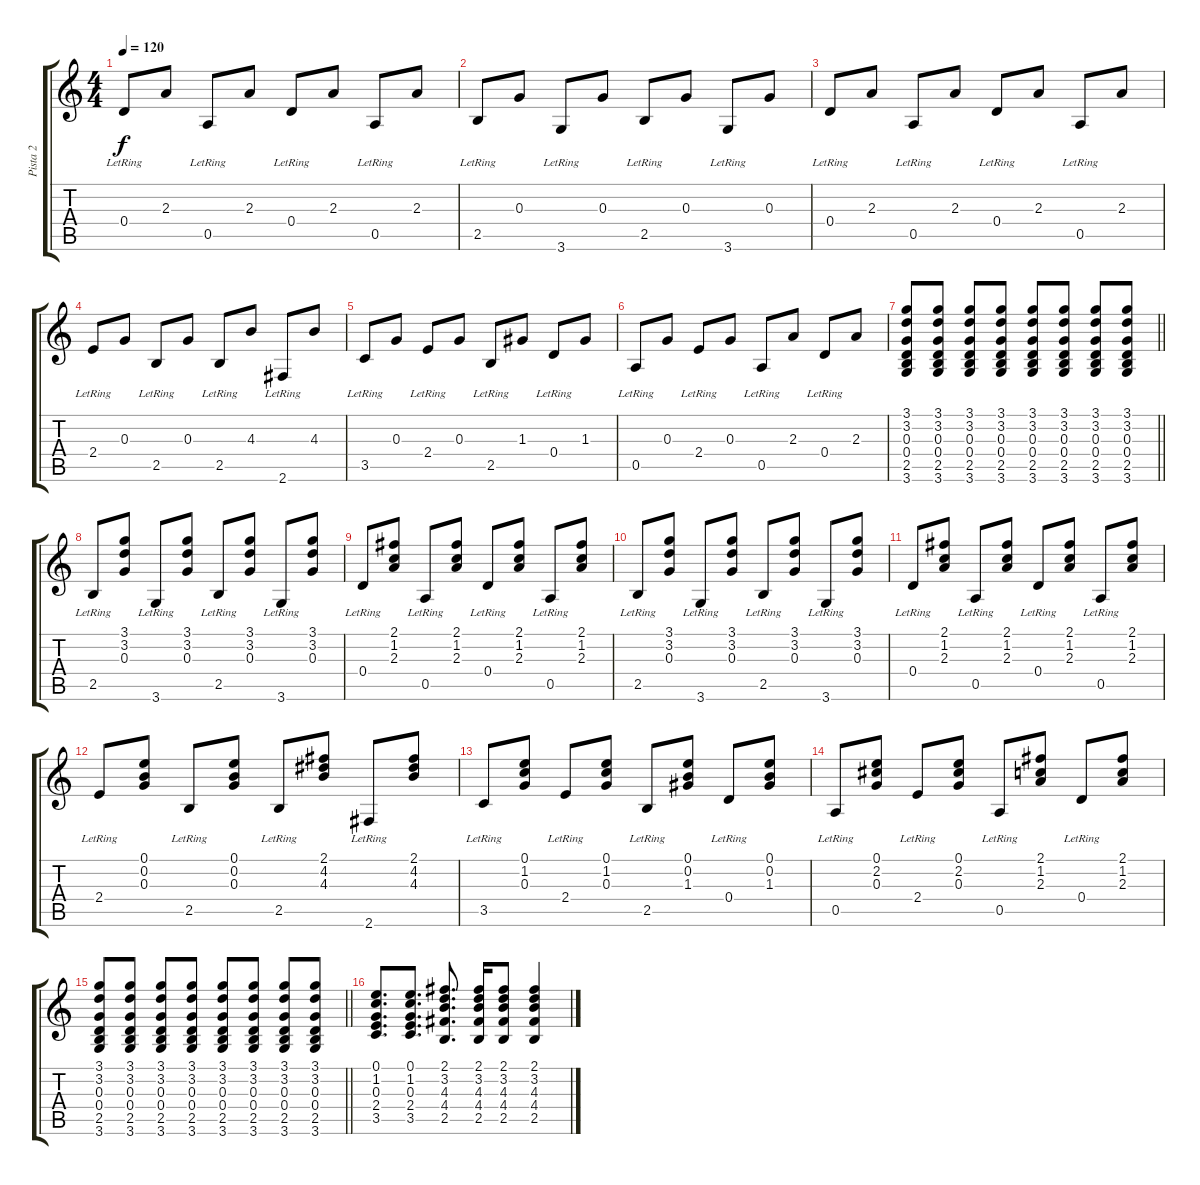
\track ("Pista 2" "Pista 2") {instrument acousticguitarsteel}
\staff {score tabs}
\tuning (E4 B3 G3 D3 A2 E2) {hide}
\ts (4 4)
\tempo 120
\clef g2
\ks c
0.4{lr}.8{dy f} 2.3.8 0.5{lr}.8 2.3.8 0.4{lr}.8 2.3.8 0.5{lr}.8 2.3.8 |
2.5{lr}.8 0.3.8 3.6{lr}.8 0.3.8 2.5{lr}.8 0.3.8 3.6{lr}.8 0.3.8 |
0.4{lr}.8 2.3.8 0.5{lr}.8 2.3.8 0.4{lr}.8 2.3.8 0.5{lr}.8 2.3.8 |
2.4{lr}.8 0.3.8 2.5{lr}.8 0.3.8 2.5{lr}.8 4.3.8 2.6{lr}.8 4.3.8 |
3.5{lr}.8 0.3.8 2.4{lr}.8 0.3.8 2.5{lr}.8 1.3.8 0.4{lr}.8 1.3.8 |
0.5{lr}.8 0.3.8 2.4{lr}.8 0.3.8 0.5{lr}.8 2.3.8 0.4{lr}.8 2.3.8 |
\barLineRight lightlight
(3.1 3.2 0.3 0.4 2.5 3.6).8 (3.1 3.2 0.3 0.4 2.5 3.6).8 (3.1 3.2 0.3 0.4 2.5 3.6).8 (3.1 3.2 0.3 0.4 2.5 3.6).8 (3.1 3.2 0.3 0.4 2.5 3.6).8 (3.1 3.2 0.3 0.4 2.5 3.6).8 (3.1 3.2 0.3 0.4 2.5 3.6).8 (3.1 3.2 0.3 0.4 2.5 3.6).8 |
2.5{lr}.8 (3.1 3.2 0.3).8 3.6{lr}.8 (3.1 3.2 0.3).8 2.5{lr}.8 (3.1 3.2 0.3).8 3.6{lr}.8 (3.1 3.2 0.3).8 |
0.4{lr}.8 (2.1 1.2 2.3).8 0.5{lr}.8 (2.1 1.2 2.3).8 0.4{lr}.8 (2.1 1.2 2.3).8 0.5{lr}.8 (2.1 1.2 2.3).8 |
2.5{lr}.8 (3.1 3.2 0.3).8 3.6{lr}.8 (3.1 3.2 0.3).8 2.5{lr}.8 (3.1 3.2 0.3).8 3.6{lr}.8 (3.1 3.2 0.3).8 |
0.4{lr}.8 (2.1 1.2 2.3).8 0.5{lr}.8 (2.1 1.2 2.3).8 0.4{lr}.8 (2.1 1.2 2.3).8 0.5{lr}.8 (2.1 1.2 2.3).8 |
2.4{lr}.8 (0.1 0.2 0.3).8 2.5{lr}.8 (0.1 0.2 0.3).8 2.5{lr}.8 (2.1 4.2 4.3).8 2.6{lr}.8 (2.1 4.2 4.3).8 |
3.5{lr}.8 (0.1 1.2 0.3).8 2.4{lr}.8 (0.1 1.2 0.3).8 2.5{lr}.8 (0.1 0.2 1.3).8 0.4{lr}.8 (0.1 0.2 1.3).8 |
0.5{lr}.8 (0.1 2.2 0.3).8 2.4{lr}.8 (0.1 2.2 0.3).8 0.5{lr}.8 (2.1 1.2 2.3).8 0.4{lr}.8 (2.1 1.2 2.3).8 |
\barLineRight lightlight
(3.1 3.2 0.3 0.4 2.5 3.6).8 (3.1 3.2 0.3 0.4 2.5 3.6).8 (3.1 3.2 0.3 0.4 2.5 3.6).8 (3.1 3.2 0.3 0.4 2.5 3.6).8 (3.1 3.2 0.3 0.4 2.5 3.6).8 (3.1 3.2 0.3 0.4 2.5 3.6).8 (3.1 3.2 0.3 0.4 2.5 3.6).8 (3.1 3.2 0.3 0.4 2.5 3.6).8 |
(0.1 1.2 0.3 2.4 3.5).8{d} (0.1 1.2 0.3 2.4 3.5).8{d} (2.1 3.2 4.3 4.4 2.5).8{d} (2.1 3.2 4.3 4.4 2.5).16 (2.1 3.2 4.3 4.4 2.5).8 (2.1 3.2 4.3 4.4 2.5).4
